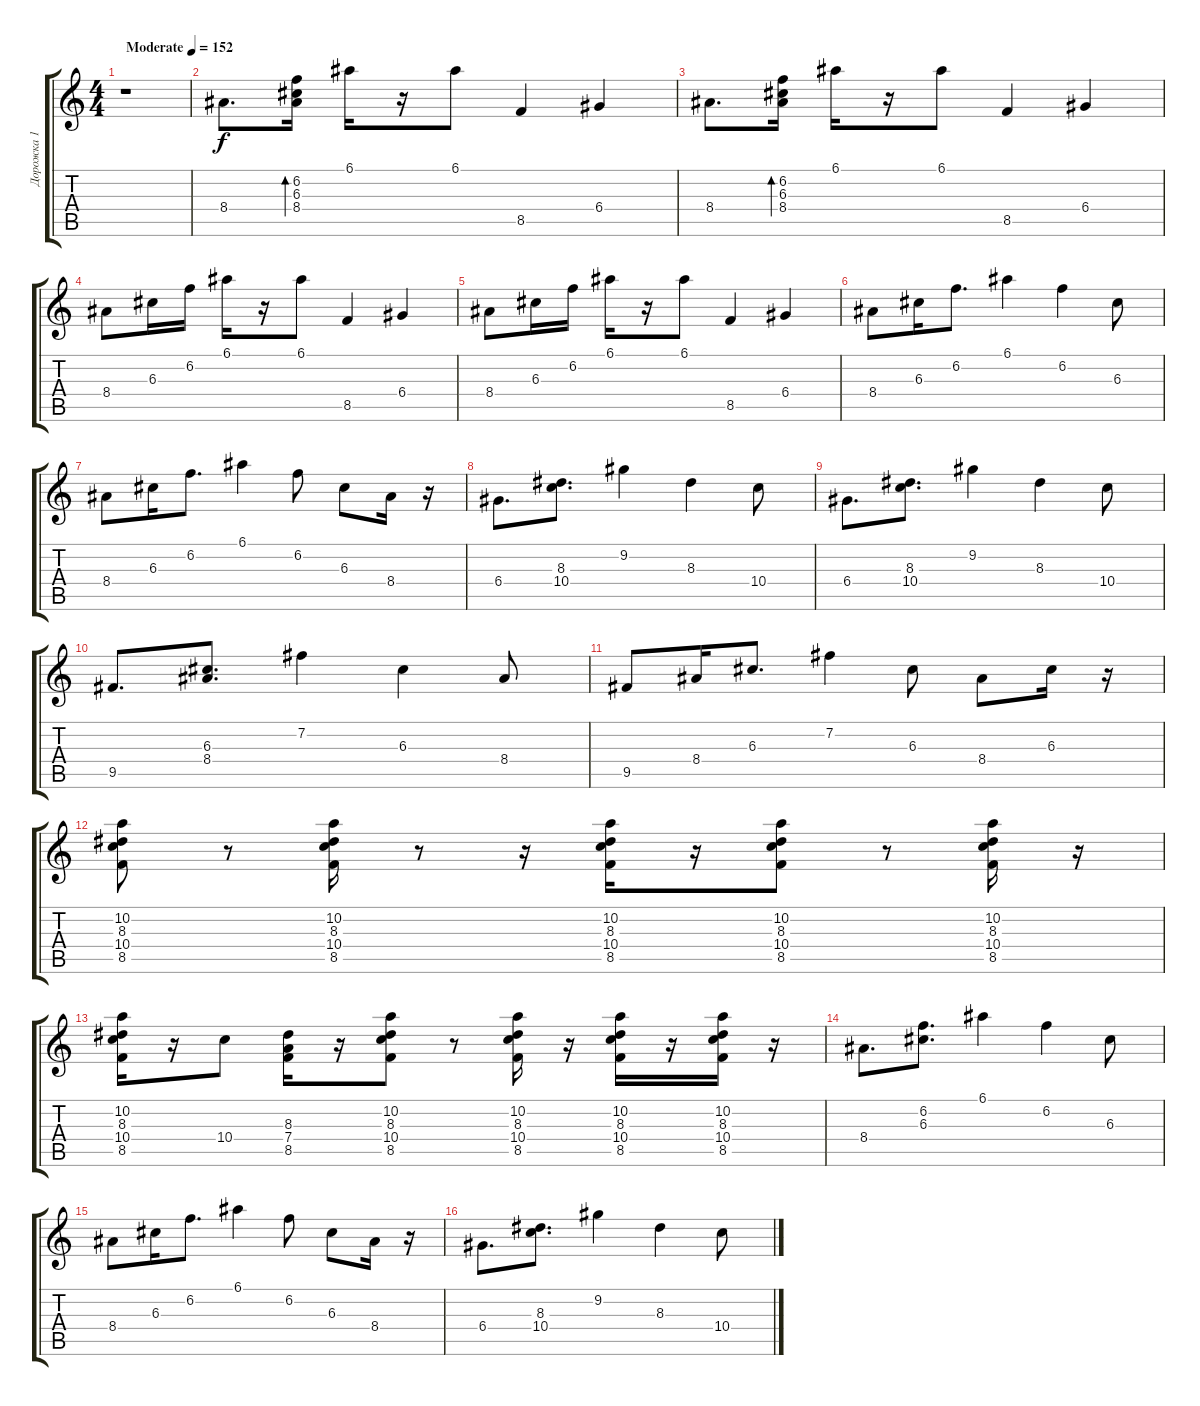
\track ("Дорожка 1" "Дорожка 1") {instrument electricguitarclean}
\staff {score tabs}
\tuning (E4 B3 G3 D3 A2 E2) {hide}
\ts (4 4)
\tempo (152 "Moderate")
\clef g2
\ks c
r.1{dy f instrument electricguitarclean} |
8.4.8{d} (6.2 6.3 8.4).16{bd 240} 6.1.16 r.16 6.1.8 8.5.4 6.4.4 |
8.4.8{d} (6.2 6.3 8.4).16{bd 240} 6.1.16 r.16 6.1.8 8.5.4 6.4.4 |
8.4.8 6.3.16 6.2.16 6.1.16 r.16 6.1.8 8.5.4 6.4.4 |
8.4.8 6.3.16 6.2.16 6.1.16 r.16 6.1.8 8.5.4 6.4.4 |
8.4.8 6.3.16 6.2.8{d} 6.1.4 6.2.4 6.3.8 |
8.4.8 6.3.16 6.2.8{d} 6.1.4 6.2.8 6.3.8 8.4.16 r.16 |
6.4.8{d} (8.3 10.4).8{d} 9.2.4 8.3.4 10.4.8 |
6.4.8{d} (8.3 10.4).8{d} 9.2.4 8.3.4 10.4.8 |
9.5.8{d} (6.3 8.4).8{d} 7.2.4 6.3.4 8.4.8 |
9.5.8 8.4.16 6.3.8{d} 7.2.4 6.3.8 8.4.8 6.3.16 r.16 |
(10.2 8.3 10.4 8.5).8 r.8 (10.2 8.3 10.4 8.5).16 r.8 r.16 (10.2 8.3 10.4 8.5).16 r.16 (10.2 8.3 10.4 8.5).8 r.8 (10.2 8.3 10.4 8.5).16 r.16 |
(10.2 8.3 10.4 8.5).16 r.16 10.4.8 (8.3 7.4 8.5).16 r.16 (10.2 8.3 10.4 8.5).8 r.8 (10.2 8.3 10.4 8.5).16 r.16 (10.2 8.3 10.4 8.5).16 r.16 (10.2 8.3 10.4 8.5).16 r.16 |
8.4.8{d} (6.2 6.3).8{d} 6.1.4 6.2.4 6.3.8 |
8.4.8 6.3.16 6.2.8{d} 6.1.4 6.2.8 6.3.8 8.4.16 r.16 |
6.4.8{d} (8.3 10.4).8{d} 9.2.4 8.3.4 10.4.8
